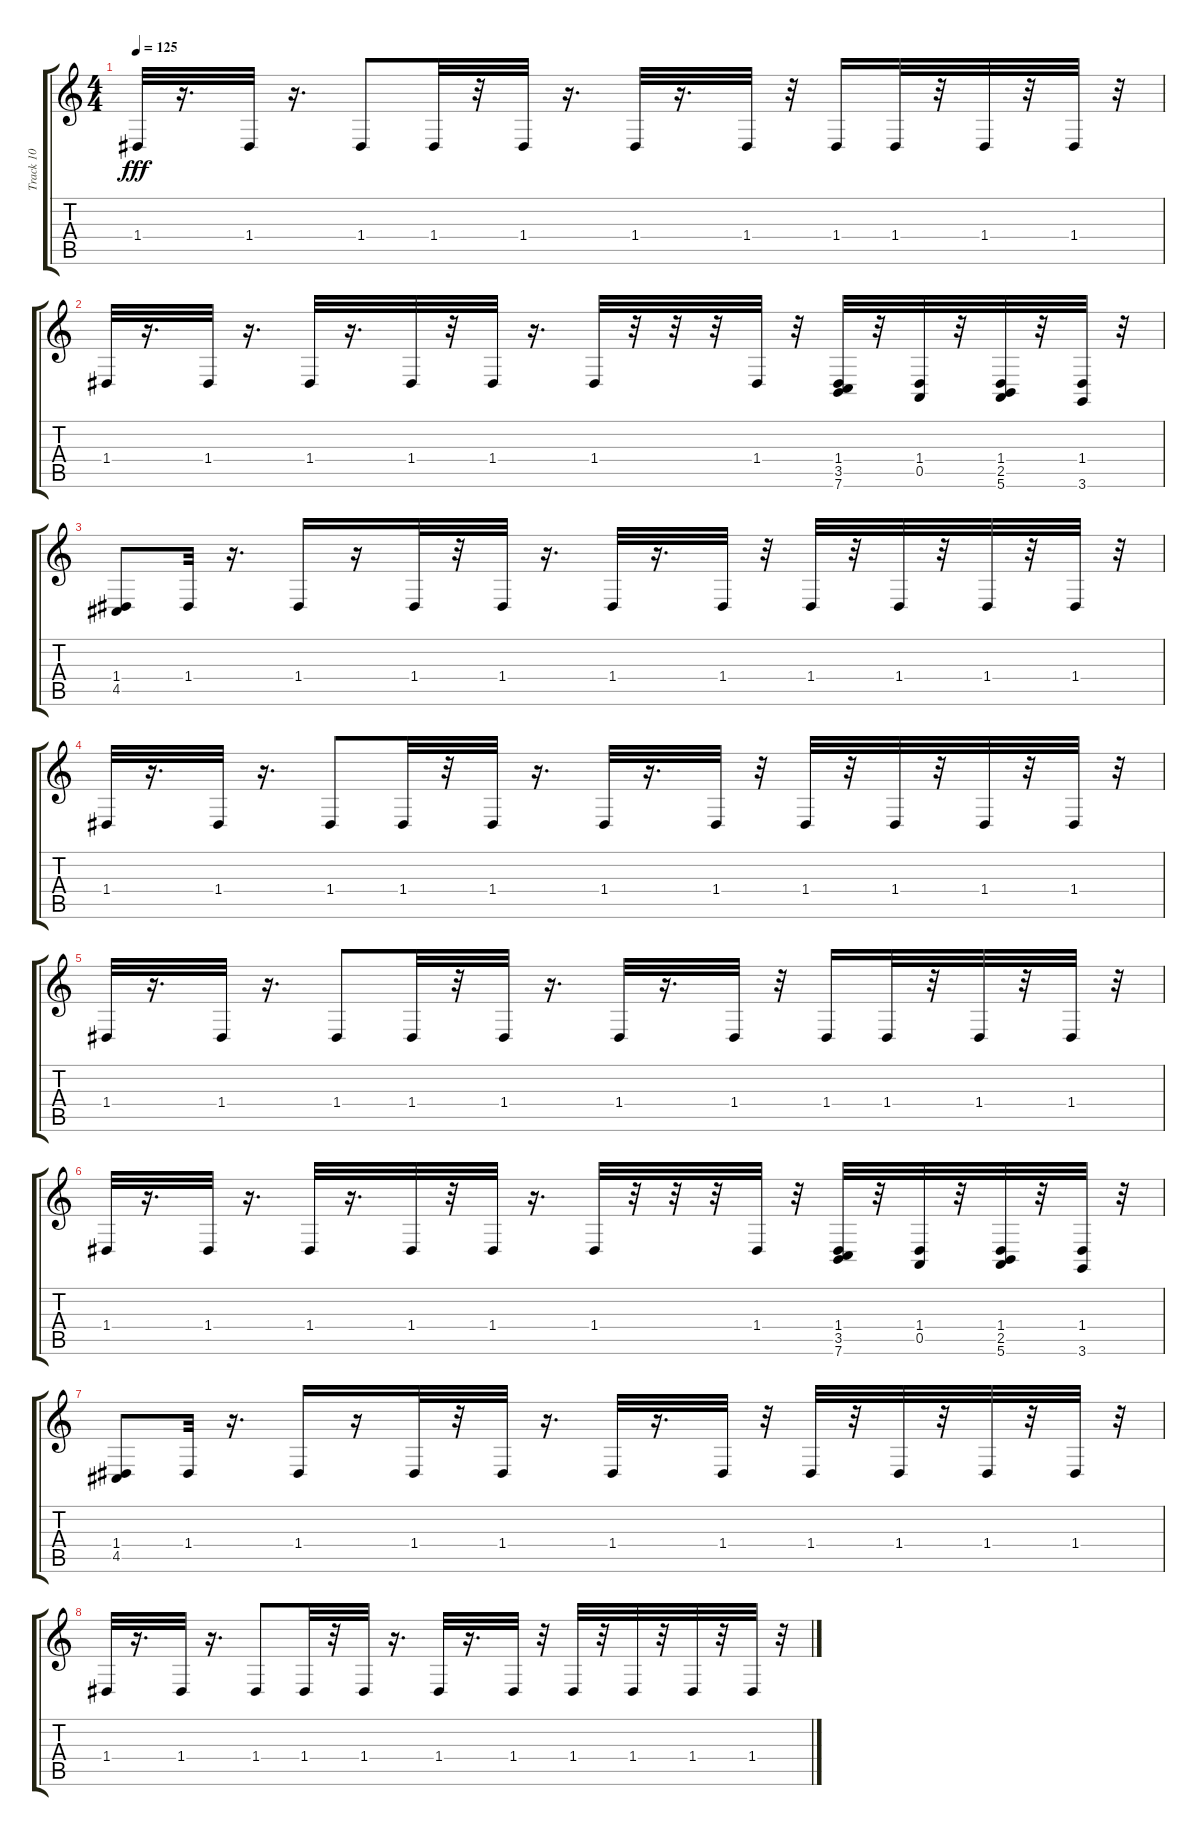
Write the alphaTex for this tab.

\track ("Track 10" "Track 10") {instrument acousticgrandpiano}
\staff {score tabs}
\tuning (E4 B3 G3 D3 A2 E2) {hide}
\ts (4 4)
\tempo 125
\clef g2
\ks c
1.4.32{dy fff} r.16{d} 1.4.32 r.16{d} 1.4.8 1.4.32 r.32 1.4.32 r.16{d} 1.4.32 r.16{d} 1.4.32 r.32 1.4.16 1.4.32 r.32 1.4.32 r.32 1.4.32 r.32 |
1.4.32 r.16{d} 1.4.32 r.16{d} 1.4.32 r.16{d} 1.4.32 r.32 1.4.32 r.16{d} 1.4.32 r.32 r.32 r.32 1.4.32 r.32 (1.4 3.5 7.6).32 r.32 (1.4 0.5).32 r.32 (1.4 2.5 5.6).32 r.32 (1.4 3.6).32 r.32 |
(1.4 4.5).8 1.4.32 r.16{d} 1.4.16 r.16 1.4.32 r.32 1.4.32 r.16{d} 1.4.32 r.16{d} 1.4.32 r.32 1.4.32 r.32 1.4.32 r.32 1.4.32 r.32 1.4.32 r.32 |
1.4.32 r.16{d} 1.4.32 r.16{d} 1.4.8 1.4.32 r.32 1.4.32 r.16{d} 1.4.32 r.16{d} 1.4.32 r.32 1.4.32 r.32 1.4.32 r.32 1.4.32 r.32 1.4.32 r.32 |
1.4.32 r.16{d} 1.4.32 r.16{d} 1.4.8 1.4.32 r.32 1.4.32 r.16{d} 1.4.32 r.16{d} 1.4.32 r.32 1.4.16 1.4.32 r.32 1.4.32 r.32 1.4.32 r.32 |
1.4.32 r.16{d} 1.4.32 r.16{d} 1.4.32 r.16{d} 1.4.32 r.32 1.4.32 r.16{d} 1.4.32 r.32 r.32 r.32 1.4.32 r.32 (1.4 3.5 7.6).32 r.32 (1.4 0.5).32 r.32 (1.4 2.5 5.6).32 r.32 (1.4 3.6).32 r.32 |
(1.4 4.5).8 1.4.32 r.16{d} 1.4.16 r.16 1.4.32 r.32 1.4.32 r.16{d} 1.4.32 r.16{d} 1.4.32 r.32 1.4.32 r.32 1.4.32 r.32 1.4.32 r.32 1.4.32 r.32 |
1.4.32 r.16{d} 1.4.32 r.16{d} 1.4.8 1.4.32 r.32 1.4.32 r.16{d} 1.4.32 r.16{d} 1.4.32 r.32 1.4.32 r.32 1.4.32 r.32 1.4.32 r.32 1.4.32 r.32
